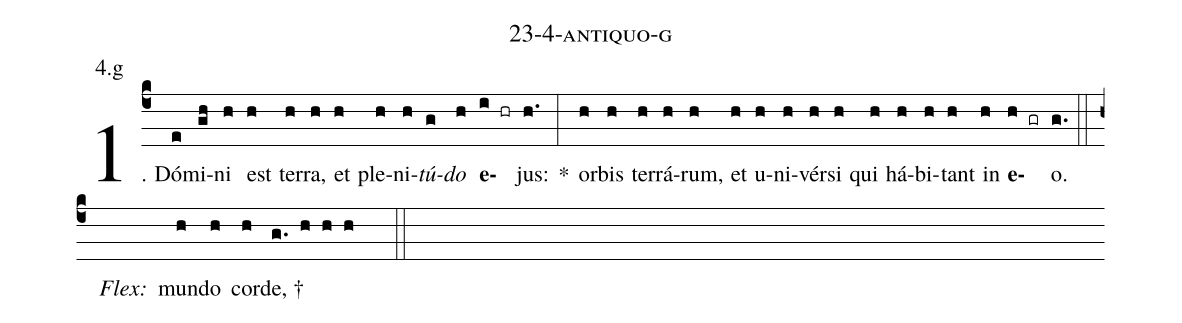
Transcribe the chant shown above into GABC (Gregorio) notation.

name: 23-4-antiquo-g;
annotation: 4.g;
%%
(c4)1. Dó(e)mi(gh)ni(h) est(h) ter(h)ra,(h) et(h) ple(h)ni(h)<i>tú</i>(g)<i>do</i>(h) <b>e</b>(i hr)jus:(h.) *(:) or(h)bis(h) ter(h)rá(h)rum,(h) et(h) u(h)ni(h)vér(h)si(h) qui(h) há(h)bi(h)tant(h) in(h) <b>e</b>(h gr)o.(g.) (::)
<i>Flex:</i>()  mun(h)do(h) cor(h)de, †(g. h h h  ::)
